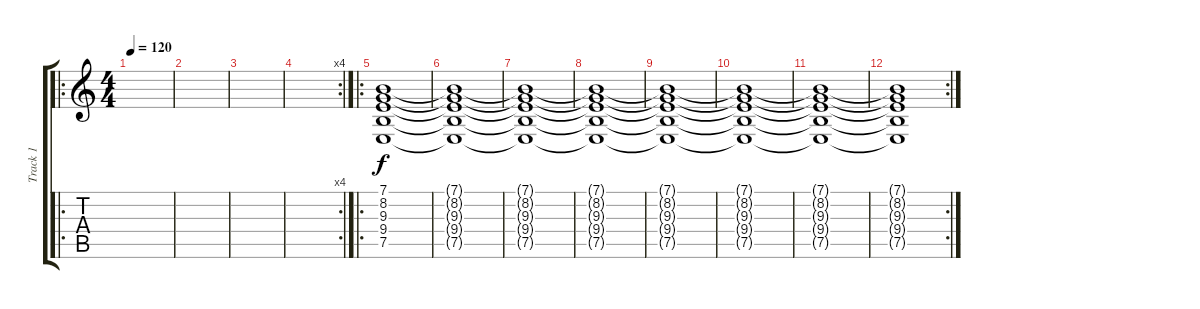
\track ("Track 1" "Track 1") {instrument stringensemble1}
\staff {score tabs}
\tuning (E4 B3 G3 D3 A2 E2) {hide}
\ro
\ts (4 4)
\tempo 120
\clef g2
\ks c
|
|
|
\rc 4
|
\ro
(7.1 8.2 9.3 9.4 7.5).1 |
(7.1{t} 8.2{t} 9.3{t} 9.4{t} 7.5{t}).1 |
(7.1{t} 8.2{t} 9.3{t} 9.4{t} 7.5{t}).1 |
(7.1{t} 8.2{t} 9.3{t} 9.4{t} 7.5{t}).1 |
(7.1{t} 8.2{t} 9.3{t} 9.4{t} 7.5{t}).1 |
(7.1{t} 8.2{t} 9.3{t} 9.4{t} 7.5{t}).1 |
(7.1{t} 8.2{t} 9.3{t} 9.4{t} 7.5{t}).1 |
\rc 2
(7.1{t} 8.2{t} 9.3{t} 9.4{t} 7.5{t}).1
